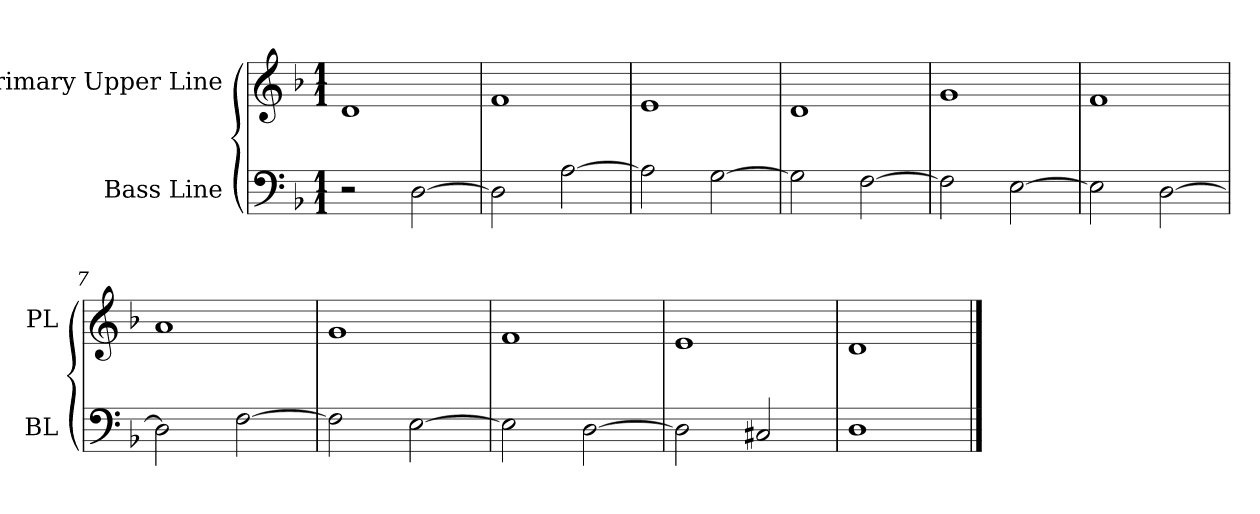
**kern	**kern
*part2	*part1
*staff2	*staff1
*I"Bass Line	*I"Primary Upper Line
*I'BL	*I'PL
*clefF4	*clefG2
*k[b-]	*k[b-]
*M1/1	*M1/1
=1	=1
2r	1d
[2D\	.
=2	=2
2D\]	1f
[2A\	.
=3	=3
2A\]	1e
[2G\	.
=4	=4
2G\]	1d
[2F\	.
=5	=5
2F\]	1g
[2E\	.
=6	=6
2E\]	1f
[2D\	.
=7	=7
2D\]	1a
[2F\	.
=8	=8
2F\]	1g
[2E\	.
=9	=9
2E\]	1f
[2D\	.
=10	=10
2D\]	1e
2C#X/	.
=11	=11
1D	1d
==	==
*-	*-
